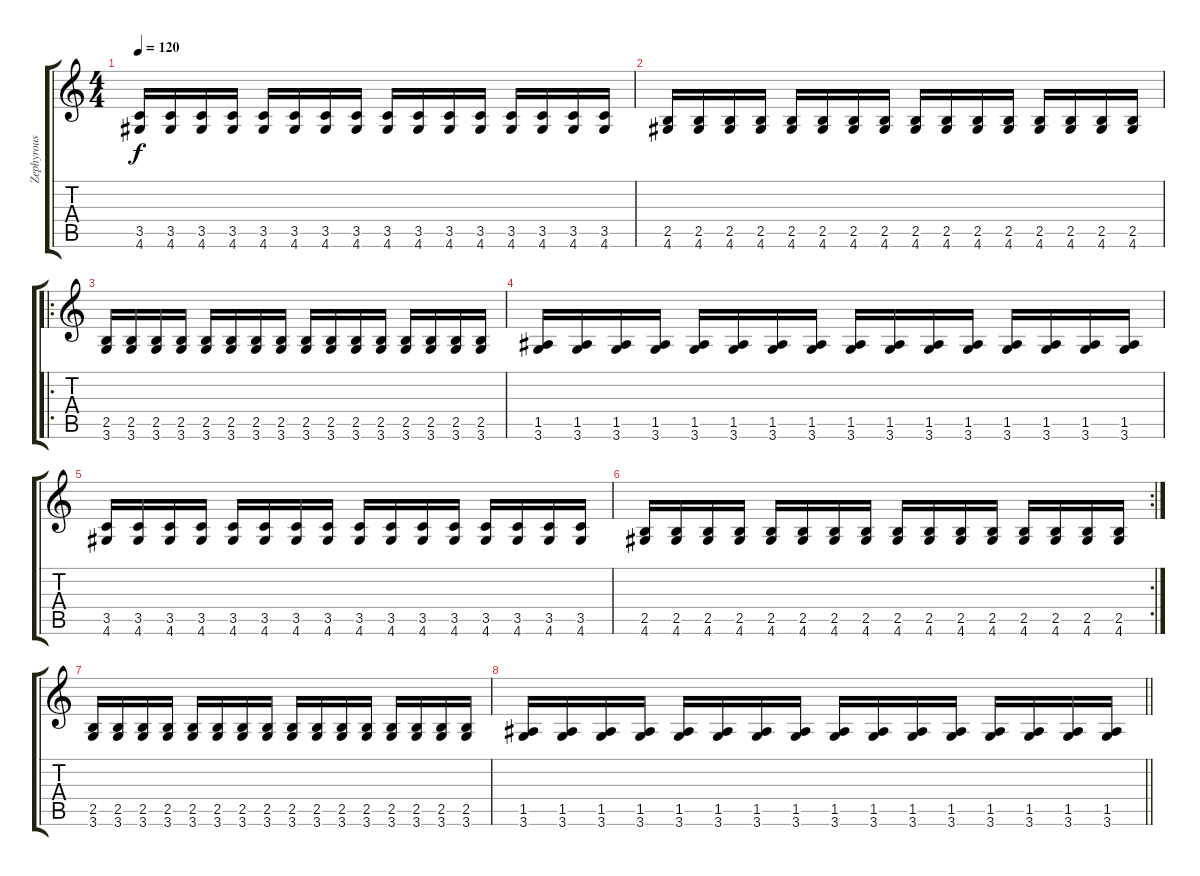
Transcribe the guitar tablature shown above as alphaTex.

\track ("Zephyrous" "Zephyrous") {instrument overdrivenguitar}
\staff {score tabs}
\tuning (E4 B3 G3 D3 A2 E2) {hide}
\ts (4 4)
\tempo 120
\clef g2
\ks c
(3.5 4.6).16{dy f} (3.5 4.6).16 (3.5 4.6).16 (3.5 4.6).16 (3.5 4.6).16 (3.5 4.6).16 (3.5 4.6).16 (3.5 4.6).16 (3.5 4.6).16 (3.5 4.6).16 (3.5 4.6).16 (3.5 4.6).16 (3.5 4.6).16 (3.5 4.6).16 (3.5 4.6).16 (3.5 4.6).16 |
(2.5 4.6).16 (2.5 4.6).16 (2.5 4.6).16 (2.5 4.6).16 (2.5 4.6).16 (2.5 4.6).16 (2.5 4.6).16 (2.5 4.6).16 (2.5 4.6).16 (2.5 4.6).16 (2.5 4.6).16 (2.5 4.6).16 (2.5 4.6).16 (2.5 4.6).16 (2.5 4.6).16 (2.5 4.6).16 |
\ro
(2.5 3.6).16 (2.5 3.6).16 (2.5 3.6).16 (2.5 3.6).16 (2.5 3.6).16 (2.5 3.6).16 (2.5 3.6).16 (2.5 3.6).16 (2.5 3.6).16 (2.5 3.6).16 (2.5 3.6).16 (2.5 3.6).16 (2.5 3.6).16 (2.5 3.6).16 (2.5 3.6).16 (2.5 3.6).16 |
(1.5 3.6).16 (1.5 3.6).16 (1.5 3.6).16 (1.5 3.6).16 (1.5 3.6).16 (1.5 3.6).16 (1.5 3.6).16 (1.5 3.6).16 (1.5 3.6).16 (1.5 3.6).16 (1.5 3.6).16 (1.5 3.6).16 (1.5 3.6).16 (1.5 3.6).16 (1.5 3.6).16 (1.5 3.6).16 |
(3.5 4.6).16 (3.5 4.6).16 (3.5 4.6).16 (3.5 4.6).16 (3.5 4.6).16 (3.5 4.6).16 (3.5 4.6).16 (3.5 4.6).16 (3.5 4.6).16 (3.5 4.6).16 (3.5 4.6).16 (3.5 4.6).16 (3.5 4.6).16 (3.5 4.6).16 (3.5 4.6).16 (3.5 4.6).16 |
\rc 2
(2.5 4.6).16 (2.5 4.6).16 (2.5 4.6).16 (2.5 4.6).16 (2.5 4.6).16 (2.5 4.6).16 (2.5 4.6).16 (2.5 4.6).16 (2.5 4.6).16 (2.5 4.6).16 (2.5 4.6).16 (2.5 4.6).16 (2.5 4.6).16 (2.5 4.6).16 (2.5 4.6).16 (2.5 4.6).16 |
(2.5 3.6).16 (2.5 3.6).16 (2.5 3.6).16 (2.5 3.6).16 (2.5 3.6).16 (2.5 3.6).16 (2.5 3.6).16 (2.5 3.6).16 (2.5 3.6).16 (2.5 3.6).16 (2.5 3.6).16 (2.5 3.6).16 (2.5 3.6).16 (2.5 3.6).16 (2.5 3.6).16 (2.5 3.6).16 |
\barLineRight lightlight
(1.5 3.6).16 (1.5 3.6).16 (1.5 3.6).16 (1.5 3.6).16 (1.5 3.6).16 (1.5 3.6).16 (1.5 3.6).16 (1.5 3.6).16 (1.5 3.6).16 (1.5 3.6).16 (1.5 3.6).16 (1.5 3.6).16 (1.5 3.6).16 (1.5 3.6).16 (1.5 3.6).16 (1.5 3.6).16
